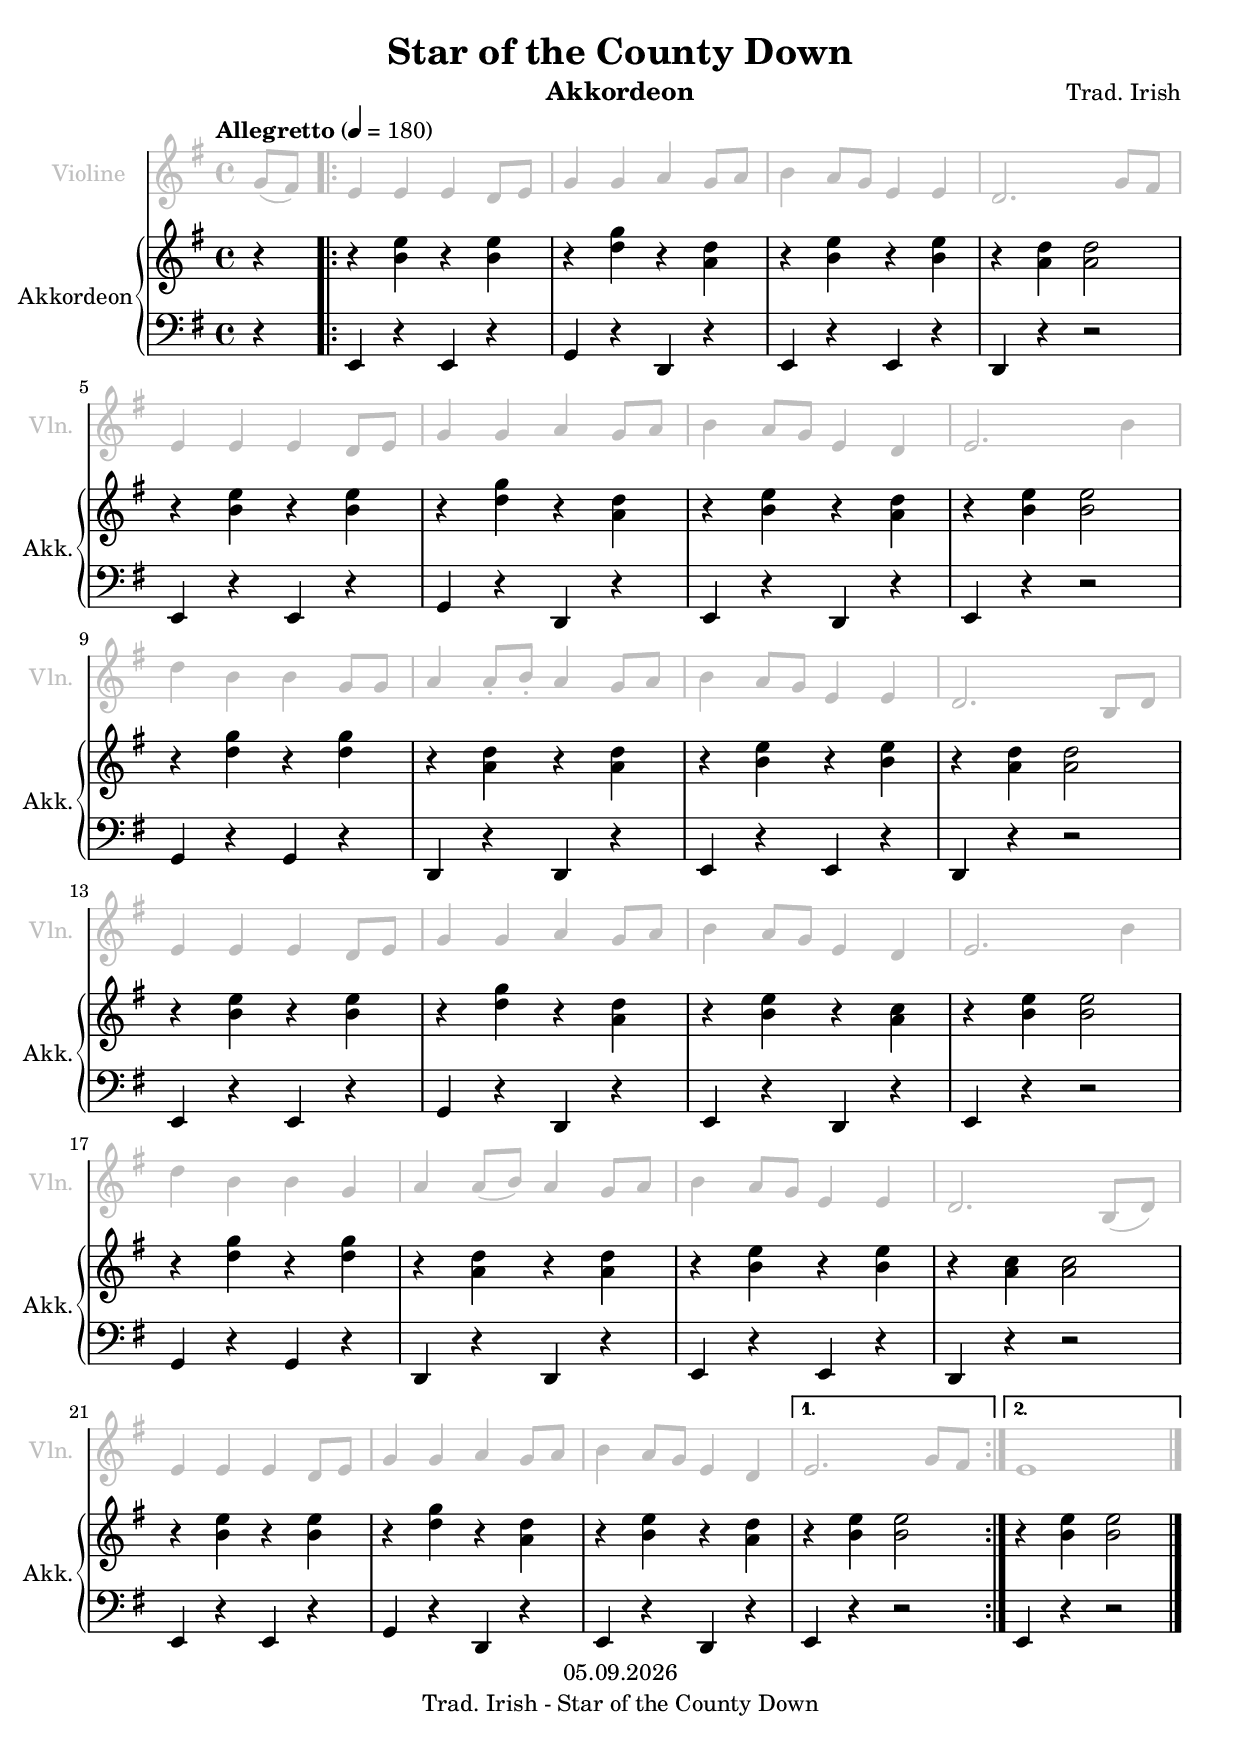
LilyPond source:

\version "2.18.2"

\include "../globals.ily"
\version "2.18.2"

\include "../globals.ily"

violin = \relative g' {     
  \globalSettings
  \partial 4
  \clef treble
  g8( fis) |
  \repeat volta 2 {
    e4 e e d8 e | g4 g a g8 a | b4 a8 g e4 e | d2. g8 fis |
    \break
    e4 e e d8 e | g4 g a g8 a | b4 a8 g e4 d | e2. b'4 |
    \break
    d4 b b g8 g | a4 a8-. b-. a4 g8 a | b4 a8 g e4 e | d2. b8 d |
    \break
    e4 e e d8 e | g4 g a g8 a | b4 a8 g e4 d | e2. b'4 |
    \break
    d4 b b g | a4 a8( b) a4 g8 a | b4 a8 g e4 e | d2. b8( d) |
    \break
    e4 e e d8 e | g4 g a g8 a | b4 a8 g e4 d |
  }     
  \alternative {
    { e2. g8 fis | }
    { e1 | }
  }
  \bar "|."
}

\version "2.18.2"

\include "../globals.ily"

pianoTreble = \relative b' {
  \globalSettings
 
  \clef treble
  r4 |
  \repeat volta 2 {
    r4 <b e> r <b e> | r <d g> r <a d> | r <b e> r <b e> | r <a d> <a d>2 |
    \break
    r4 <b e> r <b e> | r <d g> r <a d> | r <b e > r <a d> | r <b e> <b e>2 |
    \break
    r4 <d g> r <d g> | r <a d> r <a d> | r <b e> r <b e> | r <a d> <a d>2 |
    \break
    r4 <b e> r <b e> | r <d g> r <a d> | r <b e> r <a c> | r <b e> <b e>2 |
    \break
    r4 <d g> r <d g> | r <a d> r <a d> | r <b e> r <b e> | r <a c> <a c>2 |
    \break    
    r4 <b e> r <b e> | r <d g> r <a d> | r <b e> r <a d> | 
  }     
  \alternative {
    { r4 <b e> <b e>2 | }
    { r4 <b e> <b e>2 | }
  }
  \bar "|."
}

pianoBass = \relative e, {
  \globalSettings
  \clef bass
  r4 |
  \repeat volta 2 {
    e4 r e r | g r d r | e r e r | d4 r r2 |
    \break
    e4 r e r | g r d r | e r d r | e r r2 |
    \break
    g4 r g r | d r d r | e r e r | d r r2 |
    \break
    e4 r e r | g r d r | e r d r | e r r2 |
    \break
    g4 r g r | d r d r | e r e r | d r r2
    \break    
    e4 r e r | g r d r | e r d r |
  }     
  \alternative {
    { e r r2 | }
    { e4 r r2 | }
  }
  \bar "|."
}


\header {
  instrument = "Akkordeon"
}

\score {
  <<
    \new Staff \with { instrumentName = "Violine" shortInstrumentName = "Vln." } { 
        \applyContext #(override-color-for-all-grobs (x11-color 'gray))
        \violin 
    }
    \new PianoStaff \with { instrumentName = "Akkordeon" shortInstrumentName = "Akk." } { << \new Staff { \pianoTreble } \new Staff { \pianoBass } >> }
  >>
  \layout {
    indent = 1.5 \cm
    short-indent = 0.5 \cm
  }
}
